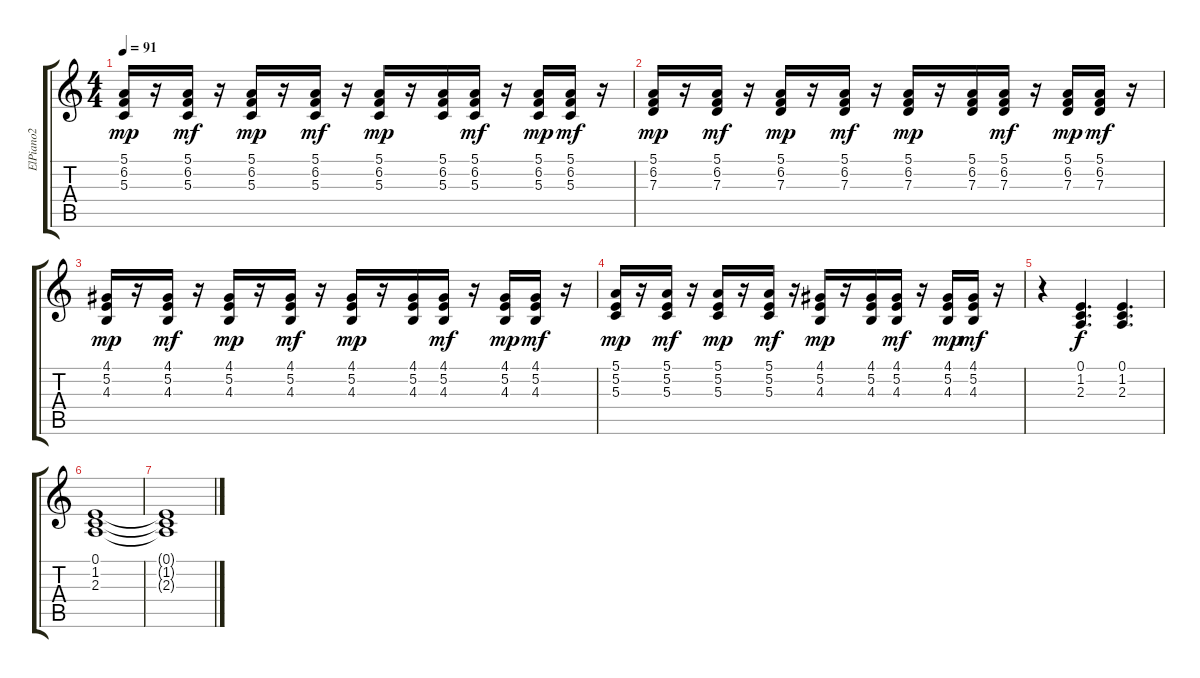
\track ("ElPiano2" "ElPiano2") {instrument electricpiano2}
\staff {score tabs}
\tuning (E4 B3 G3 D3 A2 E2) {hide}
\ts (4 4)
\tempo 91
\clef g2
\ks c
(5.1 6.2 5.3).16{dy mp} r.16 (5.1 6.2 5.3).16{dy mf} r.16 (5.1 6.2 5.3).16{dy mp} r.16 (5.1 6.2 5.3).16{dy mf} r.16 (5.1 6.2 5.3).16{dy mp} r.16 (5.1 6.2 5.3).16 (5.1 6.2 5.3).16{dy mf} r.16 (5.1 6.2 5.3).16{dy mp} (5.1 6.2 5.3).16{dy mf} r.16 |
(5.1 6.2 7.3).16{dy mp} r.16 (5.1 6.2 7.3).16{dy mf} r.16 (5.1 6.2 7.3).16{dy mp} r.16 (5.1 6.2 7.3).16{dy mf} r.16 (5.1 6.2 7.3).16{dy mp} r.16 (5.1 6.2 7.3).16 (5.1 6.2 7.3).16{dy mf} r.16 (5.1 6.2 7.3).16{dy mp} (5.1 6.2 7.3).16{dy mf} r.16 |
(4.1 5.2 4.3).16{dy mp} r.16 (4.1 5.2 4.3).16{dy mf} r.16 (4.1 5.2 4.3).16{dy mp} r.16 (4.1 5.2 4.3).16{dy mf} r.16 (4.1 5.2 4.3).16{dy mp} r.16 (4.1 5.2 4.3).16 (4.1 5.2 4.3).16{dy mf} r.16 (4.1 5.2 4.3).16{dy mp} (4.1 5.2 4.3).16{dy mf} r.16 |
(5.1 5.2 5.3).16{dy mp} r.16 (5.1 5.2 5.3).16{dy mf} r.16 (5.1 5.2 5.3).16{dy mp} r.16 (5.1 5.2 5.3).16{dy mf} r.16 (4.1 5.2 4.3).16{dy mp} r.16 (4.1 5.2 4.3).16 (4.1 5.2 4.3).16{dy mf} r.16 (4.1 5.2 4.3).16{dy mp} (4.1 5.2 4.3).16{dy mf} r.16 |
r.4 (0.1 1.2 2.3).4{d dy f} (0.1 1.2 2.3).4{d} |
(0.1 1.2 2.3).1 |
(0.1{t} 1.2{t} 2.3{t}).1
